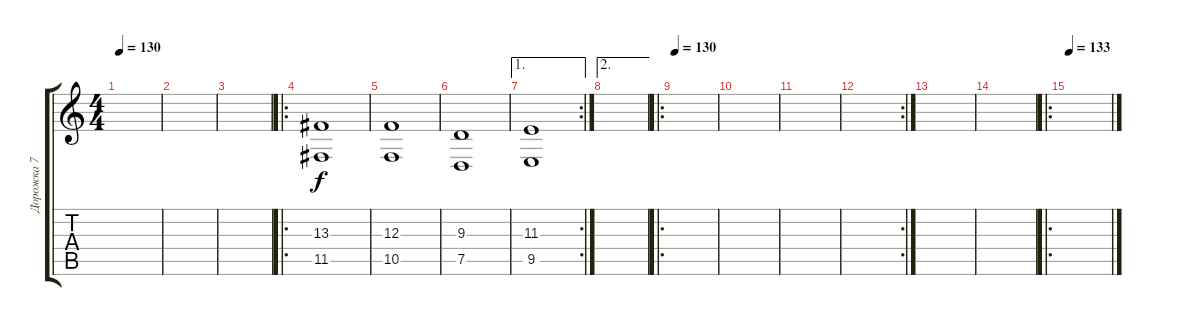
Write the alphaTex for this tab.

\track ("Дорожка 7" "Дорожка 7") {instrument tremolostrings}
\staff {score tabs}
\tuning (D4 A3 F3 C3 G2 D2) {hide}
\ts (4 4)
\tempo 130
\clef g2
\ks c
|
|
|
\ro
(13.3 11.5).1 |
(12.3 10.5).1 |
(9.3 7.5).1 |
\ae 1
\rc 2
(11.3 9.5).1 |
\ae 2
|
\ro
\tempo 130
|
|
|
\rc 2
|
|
|
\ro
\tempo 133
